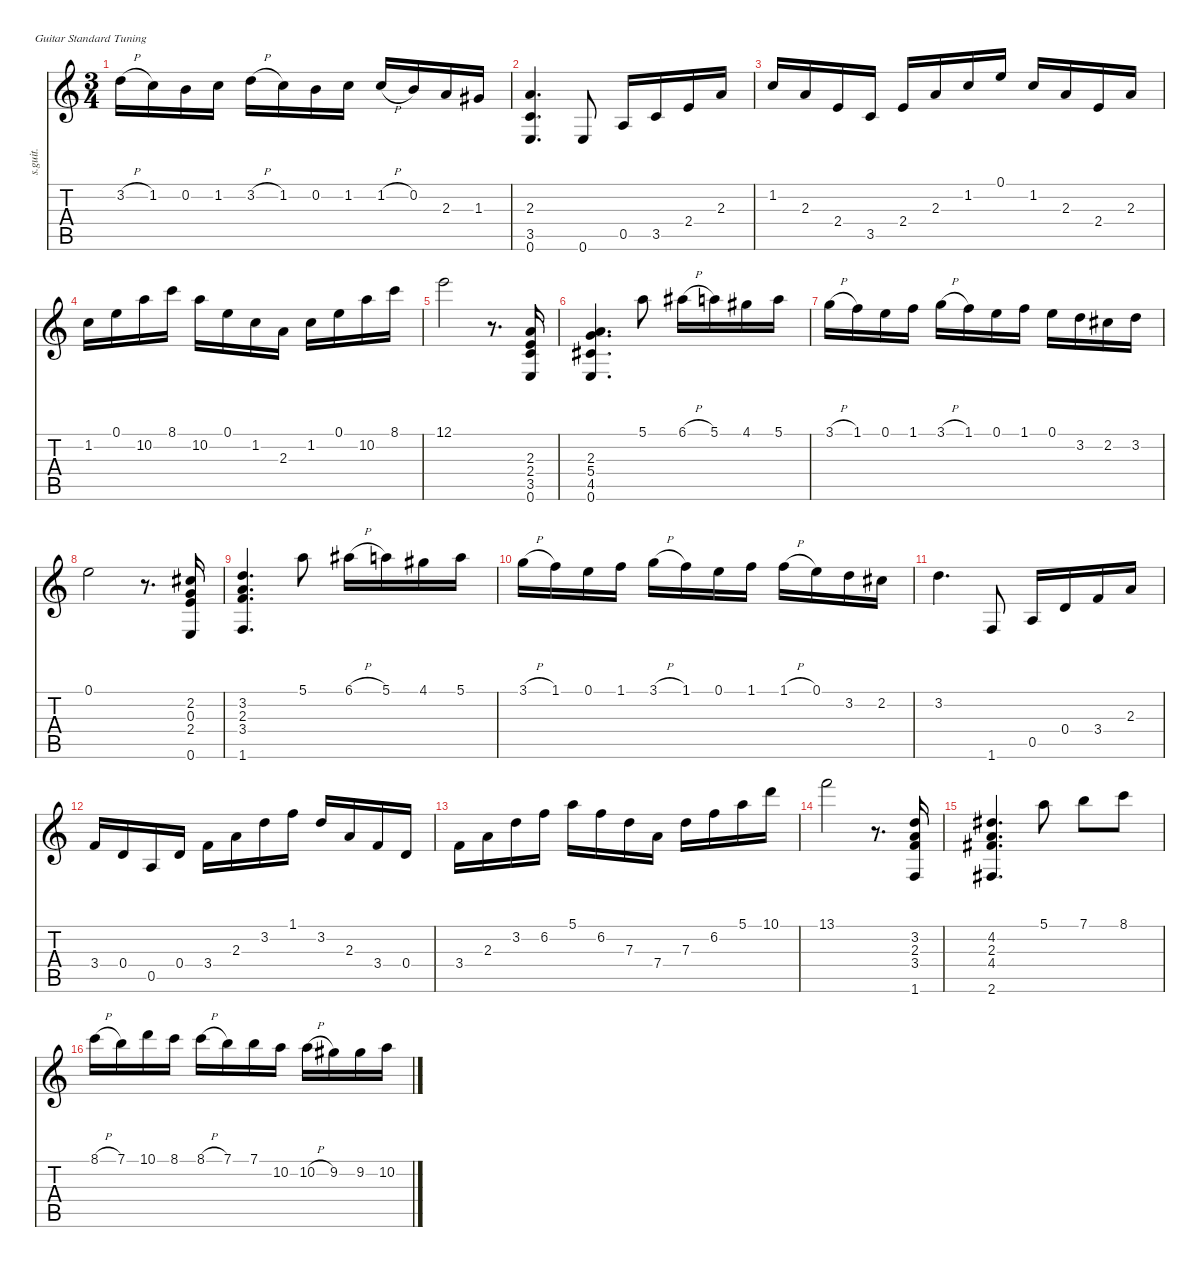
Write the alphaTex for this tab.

\defaultSystemsLayout 4
\hideDynamics
\bracketExtendMode nobrackets
\track ("guitare" "s.guit.") {instrument acousticguitarnylon}
\staff {score tabs}
\tuning (E4 B3 G3 D3 A2 E2)
\ts (3 4)
\tempo (60 hide)
\clef g2
\ks c
3.2{h}.16{lyrics (0 "") lyrics (1 "") lyrics (2 "") lyrics (3 "") lyrics (4 "") dy f} 1.2.16{lyrics (0 "") lyrics (1 "") lyrics (2 "") lyrics (3 "") lyrics (4 "")} 0.2.16{lyrics (0 "") lyrics (1 "") lyrics (2 "") lyrics (3 "") lyrics (4 "")} 1.2.16{lyrics (0 "") lyrics (1 "") lyrics (2 "") lyrics (3 "") lyrics (4 "")} 3.2{h}.16{lyrics (0 "") lyrics (1 "") lyrics (2 "") lyrics (3 "") lyrics (4 "")} 1.2.16{lyrics (0 "") lyrics (1 "") lyrics (2 "") lyrics (3 "") lyrics (4 "")} 0.2.16{lyrics (0 "") lyrics (1 "") lyrics (2 "") lyrics (3 "") lyrics (4 "")} 1.2.16{lyrics (0 "") lyrics (1 "") lyrics (2 "") lyrics (3 "") lyrics (4 "")} 1.2{h}.16{lyrics (0 "") lyrics (1 "") lyrics (2 "") lyrics (3 "") lyrics (4 "")} 0.2.16{lyrics (0 "") lyrics (1 "") lyrics (2 "") lyrics (3 "") lyrics (4 "")} 2.3.16{lyrics (0 "") lyrics (1 "") lyrics (2 "") lyrics (3 "") lyrics (4 "")} 1.3{acc #}.16{lyrics (0 "") lyrics (1 "") lyrics (2 "") lyrics (3 "") lyrics (4 "")} |
(2.3 3.5 0.6).4{d lyrics (0 "") lyrics (1 "") lyrics (2 "") lyrics (3 "") lyrics (4 "")} 0.6.8{lyrics (0 "") lyrics (1 "") lyrics (2 "") lyrics (3 "") lyrics (4 "")} 0.5.16{lyrics (0 "") lyrics (1 "") lyrics (2 "") lyrics (3 "") lyrics (4 "")} 3.5.16{lyrics (0 "") lyrics (1 "") lyrics (2 "") lyrics (3 "") lyrics (4 "")} 2.4.16{lyrics (0 "") lyrics (1 "") lyrics (2 "") lyrics (3 "") lyrics (4 "")} 2.3.16{lyrics (0 "") lyrics (1 "") lyrics (2 "") lyrics (3 "") lyrics (4 "")} |
1.2.16{lyrics (0 "") lyrics (1 "") lyrics (2 "") lyrics (3 "") lyrics (4 "")} 2.3.16{lyrics (0 "") lyrics (1 "") lyrics (2 "") lyrics (3 "") lyrics (4 "")} 2.4.16{lyrics (0 "") lyrics (1 "") lyrics (2 "") lyrics (3 "") lyrics (4 "")} 3.5.16{lyrics (0 "") lyrics (1 "") lyrics (2 "") lyrics (3 "") lyrics (4 "")} 2.4.16{lyrics (0 "") lyrics (1 "") lyrics (2 "") lyrics (3 "") lyrics (4 "")} 2.3.16{lyrics (0 "") lyrics (1 "") lyrics (2 "") lyrics (3 "") lyrics (4 "")} 1.2.16{lyrics (0 "") lyrics (1 "") lyrics (2 "") lyrics (3 "") lyrics (4 "")} 0.1.16{lyrics (0 "") lyrics (1 "") lyrics (2 "") lyrics (3 "") lyrics (4 "")} 1.2.16{lyrics (0 "") lyrics (1 "") lyrics (2 "") lyrics (3 "") lyrics (4 "")} 2.3.16{lyrics (0 "") lyrics (1 "") lyrics (2 "") lyrics (3 "") lyrics (4 "")} 2.4.16{lyrics (0 "") lyrics (1 "") lyrics (2 "") lyrics (3 "") lyrics (4 "")} 2.3.16{lyrics (0 "") lyrics (1 "") lyrics (2 "") lyrics (3 "") lyrics (4 "")} |
1.2.16{lyrics (0 "") lyrics (1 "") lyrics (2 "") lyrics (3 "") lyrics (4 "")} 0.1.16{lyrics (0 "") lyrics (1 "") lyrics (2 "") lyrics (3 "") lyrics (4 "")} 10.2.16{lyrics (0 "") lyrics (1 "") lyrics (2 "") lyrics (3 "") lyrics (4 "")} 8.1.16{lyrics (0 "") lyrics (1 "") lyrics (2 "") lyrics (3 "") lyrics (4 "")} 10.2.16{lyrics (0 "") lyrics (1 "") lyrics (2 "") lyrics (3 "") lyrics (4 "")} 0.1.16{lyrics (0 "") lyrics (1 "") lyrics (2 "") lyrics (3 "") lyrics (4 "")} 1.2.16{lyrics (0 "") lyrics (1 "") lyrics (2 "") lyrics (3 "") lyrics (4 "")} 2.3.16{lyrics (0 "") lyrics (1 "") lyrics (2 "") lyrics (3 "") lyrics (4 "")} 1.2.16{lyrics (0 "") lyrics (1 "") lyrics (2 "") lyrics (3 "") lyrics (4 "")} 0.1.16{lyrics (0 "") lyrics (1 "") lyrics (2 "") lyrics (3 "") lyrics (4 "")} 10.2.16{lyrics (0 "") lyrics (1 "") lyrics (2 "") lyrics (3 "") lyrics (4 "")} 8.1.16{lyrics (0 "") lyrics (1 "") lyrics (2 "") lyrics (3 "") lyrics (4 "")} |
12.1.2{lyrics (0 "") lyrics (1 "") lyrics (2 "") lyrics (3 "") lyrics (4 "")} r.8{d} (2.3 2.4 3.5 0.6).16{lyrics (0 "") lyrics (1 "") lyrics (2 "") lyrics (3 "") lyrics (4 "")} |
(2.3 5.4 4.5{acc #} 0.6).4{d lyrics (0 "") lyrics (1 "") lyrics (2 "") lyrics (3 "") lyrics (4 "")} 5.1.8{lyrics (0 "") lyrics (1 "") lyrics (2 "") lyrics (3 "") lyrics (4 "")} 6.1{h acc #}.16{lyrics (0 "") lyrics (1 "") lyrics (2 "") lyrics (3 "") lyrics (4 "")} 5.1.16{lyrics (0 "") lyrics (1 "") lyrics (2 "") lyrics (3 "") lyrics (4 "")} 4.1{acc #}.16{lyrics (0 "") lyrics (1 "") lyrics (2 "") lyrics (3 "") lyrics (4 "")} 5.1.16{lyrics (0 "") lyrics (1 "") lyrics (2 "") lyrics (3 "") lyrics (4 "")} |
3.1{h}.16{lyrics (0 "") lyrics (1 "") lyrics (2 "") lyrics (3 "") lyrics (4 "")} 1.1.16{lyrics (0 "") lyrics (1 "") lyrics (2 "") lyrics (3 "") lyrics (4 "")} 0.1.16{lyrics (0 "") lyrics (1 "") lyrics (2 "") lyrics (3 "") lyrics (4 "")} 1.1.16{lyrics (0 "") lyrics (1 "") lyrics (2 "") lyrics (3 "") lyrics (4 "")} 3.1{h}.16{lyrics (0 "") lyrics (1 "") lyrics (2 "") lyrics (3 "") lyrics (4 "")} 1.1.16{lyrics (0 "") lyrics (1 "") lyrics (2 "") lyrics (3 "") lyrics (4 "")} 0.1.16{lyrics (0 "") lyrics (1 "") lyrics (2 "") lyrics (3 "") lyrics (4 "")} 1.1.16{lyrics (0 "") lyrics (1 "") lyrics (2 "") lyrics (3 "") lyrics (4 "")} 0.1.16{lyrics (0 "") lyrics (1 "") lyrics (2 "") lyrics (3 "") lyrics (4 "")} 3.2.16{lyrics (0 "") lyrics (1 "") lyrics (2 "") lyrics (3 "") lyrics (4 "")} 2.2{acc #}.16{lyrics (0 "") lyrics (1 "") lyrics (2 "") lyrics (3 "") lyrics (4 "")} 3.2.16{lyrics (0 "") lyrics (1 "") lyrics (2 "") lyrics (3 "") lyrics (4 "")} |
0.1.2{lyrics (0 "") lyrics (1 "") lyrics (2 "") lyrics (3 "") lyrics (4 "")} r.8{d} (2.2{acc #} 0.3 2.4 0.6).16{lyrics (0 "") lyrics (1 "") lyrics (2 "") lyrics (3 "") lyrics (4 "")} |
(3.2 2.3 3.4 1.6).4{d lyrics (0 "") lyrics (1 "") lyrics (2 "") lyrics (3 "") lyrics (4 "")} 5.1.8{lyrics (0 "") lyrics (1 "") lyrics (2 "") lyrics (3 "") lyrics (4 "")} 6.1{h acc #}.16{lyrics (0 "") lyrics (1 "") lyrics (2 "") lyrics (3 "") lyrics (4 "")} 5.1.16{lyrics (0 "") lyrics (1 "") lyrics (2 "") lyrics (3 "") lyrics (4 "")} 4.1{acc #}.16{lyrics (0 "") lyrics (1 "") lyrics (2 "") lyrics (3 "") lyrics (4 "")} 5.1.16{lyrics (0 "") lyrics (1 "") lyrics (2 "") lyrics (3 "") lyrics (4 "")} |
3.1{h}.16{lyrics (0 "") lyrics (1 "") lyrics (2 "") lyrics (3 "") lyrics (4 "")} 1.1.16{lyrics (0 "") lyrics (1 "") lyrics (2 "") lyrics (3 "") lyrics (4 "")} 0.1.16{lyrics (0 "") lyrics (1 "") lyrics (2 "") lyrics (3 "") lyrics (4 "")} 1.1.16{lyrics (0 "") lyrics (1 "") lyrics (2 "") lyrics (3 "") lyrics (4 "")} 3.1{h}.16{lyrics (0 "") lyrics (1 "") lyrics (2 "") lyrics (3 "") lyrics (4 "")} 1.1.16{lyrics (0 "") lyrics (1 "") lyrics (2 "") lyrics (3 "") lyrics (4 "")} 0.1.16{lyrics (0 "") lyrics (1 "") lyrics (2 "") lyrics (3 "") lyrics (4 "")} 1.1.16{lyrics (0 "") lyrics (1 "") lyrics (2 "") lyrics (3 "") lyrics (4 "")} 1.1{h}.16{lyrics (0 "") lyrics (1 "") lyrics (2 "") lyrics (3 "") lyrics (4 "")} 0.1.16{lyrics (0 "") lyrics (1 "") lyrics (2 "") lyrics (3 "") lyrics (4 "")} 3.2.16{lyrics (0 "") lyrics (1 "") lyrics (2 "") lyrics (3 "") lyrics (4 "")} 2.2{acc #}.16{lyrics (0 "") lyrics (1 "") lyrics (2 "") lyrics (3 "") lyrics (4 "")} |
3.2.4{d lyrics (0 "") lyrics (1 "") lyrics (2 "") lyrics (3 "") lyrics (4 "")} 1.6.8{lyrics (0 "") lyrics (1 "") lyrics (2 "") lyrics (3 "") lyrics (4 "")} 0.5.16{lyrics (0 "") lyrics (1 "") lyrics (2 "") lyrics (3 "") lyrics (4 "")} 0.4.16{lyrics (0 "") lyrics (1 "") lyrics (2 "") lyrics (3 "") lyrics (4 "")} 3.4.16{lyrics (0 "") lyrics (1 "") lyrics (2 "") lyrics (3 "") lyrics (4 "")} 2.3.16{lyrics (0 "") lyrics (1 "") lyrics (2 "") lyrics (3 "") lyrics (4 "")} |
3.4.16{lyrics (0 "") lyrics (1 "") lyrics (2 "") lyrics (3 "") lyrics (4 "")} 0.4.16{lyrics (0 "") lyrics (1 "") lyrics (2 "") lyrics (3 "") lyrics (4 "")} 0.5.16{lyrics (0 "") lyrics (1 "") lyrics (2 "") lyrics (3 "") lyrics (4 "")} 0.4.16{lyrics (0 "") lyrics (1 "") lyrics (2 "") lyrics (3 "") lyrics (4 "")} 3.4.16{lyrics (0 "") lyrics (1 "") lyrics (2 "") lyrics (3 "") lyrics (4 "")} 2.3.16{lyrics (0 "") lyrics (1 "") lyrics (2 "") lyrics (3 "") lyrics (4 "")} 3.2.16{lyrics (0 "") lyrics (1 "") lyrics (2 "") lyrics (3 "") lyrics (4 "")} 1.1.16{lyrics (0 "") lyrics (1 "") lyrics (2 "") lyrics (3 "") lyrics (4 "")} 3.2.16{lyrics (0 "") lyrics (1 "") lyrics (2 "") lyrics (3 "") lyrics (4 "")} 2.3.16{lyrics (0 "") lyrics (1 "") lyrics (2 "") lyrics (3 "") lyrics (4 "")} 3.4.16{lyrics (0 "") lyrics (1 "") lyrics (2 "") lyrics (3 "") lyrics (4 "")} 0.4.16{lyrics (0 "") lyrics (1 "") lyrics (2 "") lyrics (3 "") lyrics (4 "")} |
3.4.16{lyrics (0 "") lyrics (1 "") lyrics (2 "") lyrics (3 "") lyrics (4 "")} 2.3.16{lyrics (0 "") lyrics (1 "") lyrics (2 "") lyrics (3 "") lyrics (4 "")} 3.2.16{lyrics (0 "") lyrics (1 "") lyrics (2 "") lyrics (3 "") lyrics (4 "")} 6.2.16{lyrics (0 "") lyrics (1 "") lyrics (2 "") lyrics (3 "") lyrics (4 "")} 5.1.16{lyrics (0 "") lyrics (1 "") lyrics (2 "") lyrics (3 "") lyrics (4 "")} 6.2.16{lyrics (0 "") lyrics (1 "") lyrics (2 "") lyrics (3 "") lyrics (4 "")} 7.3.16{lyrics (0 "") lyrics (1 "") lyrics (2 "") lyrics (3 "") lyrics (4 "")} 7.4.16{lyrics (0 "") lyrics (1 "") lyrics (2 "") lyrics (3 "") lyrics (4 "")} 7.3.16{lyrics (0 "") lyrics (1 "") lyrics (2 "") lyrics (3 "") lyrics (4 "")} 6.2.16{lyrics (0 "") lyrics (1 "") lyrics (2 "") lyrics (3 "") lyrics (4 "")} 5.1.16{lyrics (0 "") lyrics (1 "") lyrics (2 "") lyrics (3 "") lyrics (4 "")} 10.1.16{lyrics (0 "") lyrics (1 "") lyrics (2 "") lyrics (3 "") lyrics (4 "")} |
13.1.2{lyrics (0 "") lyrics (1 "") lyrics (2 "") lyrics (3 "") lyrics (4 "")} r.8{d} (3.2 2.3 3.4 1.6).16{lyrics (0 "") lyrics (1 "") lyrics (2 "") lyrics (3 "") lyrics (4 "")} |
(4.2{acc #} 2.3 4.4{acc #} 2.6{acc #}).4{d lyrics (0 "") lyrics (1 "") lyrics (2 "") lyrics (3 "") lyrics (4 "")} 5.1.8{lyrics (0 "") lyrics (1 "") lyrics (2 "") lyrics (3 "") lyrics (4 "")} 7.1.8{lyrics (0 "") lyrics (1 "") lyrics (2 "") lyrics (3 "") lyrics (4 "")} 8.1.8{lyrics (0 "") lyrics (1 "") lyrics (2 "") lyrics (3 "") lyrics (4 "")} |
8.1{h}.16{lyrics (0 "") lyrics (1 "") lyrics (2 "") lyrics (3 "") lyrics (4 "")} 7.1.16{lyrics (0 "") lyrics (1 "") lyrics (2 "") lyrics (3 "") lyrics (4 "")} 10.1.16{lyrics (0 "") lyrics (1 "") lyrics (2 "") lyrics (3 "") lyrics (4 "")} 8.1.16{lyrics (0 "") lyrics (1 "") lyrics (2 "") lyrics (3 "") lyrics (4 "")} 8.1{h}.16{lyrics (0 "") lyrics (1 "") lyrics (2 "") lyrics (3 "") lyrics (4 "")} 7.1.16{lyrics (0 "") lyrics (1 "") lyrics (2 "") lyrics (3 "") lyrics (4 "")} 7.1.16{lyrics (0 "") lyrics (1 "") lyrics (2 "") lyrics (3 "") lyrics (4 "")} 10.2.16{lyrics (0 "") lyrics (1 "") lyrics (2 "") lyrics (3 "") lyrics (4 "")} 10.2{h}.16{lyrics (0 "") lyrics (1 "") lyrics (2 "") lyrics (3 "") lyrics (4 "")} 9.2{acc #}.16{lyrics (0 "") lyrics (1 "") lyrics (2 "") lyrics (3 "") lyrics (4 "")} 9.2{acc #}.16{lyrics (0 "") lyrics (1 "") lyrics (2 "") lyrics (3 "") lyrics (4 "")} 10.2.16{lyrics (0 "") lyrics (1 "") lyrics (2 "") lyrics (3 "") lyrics (4 "")}
